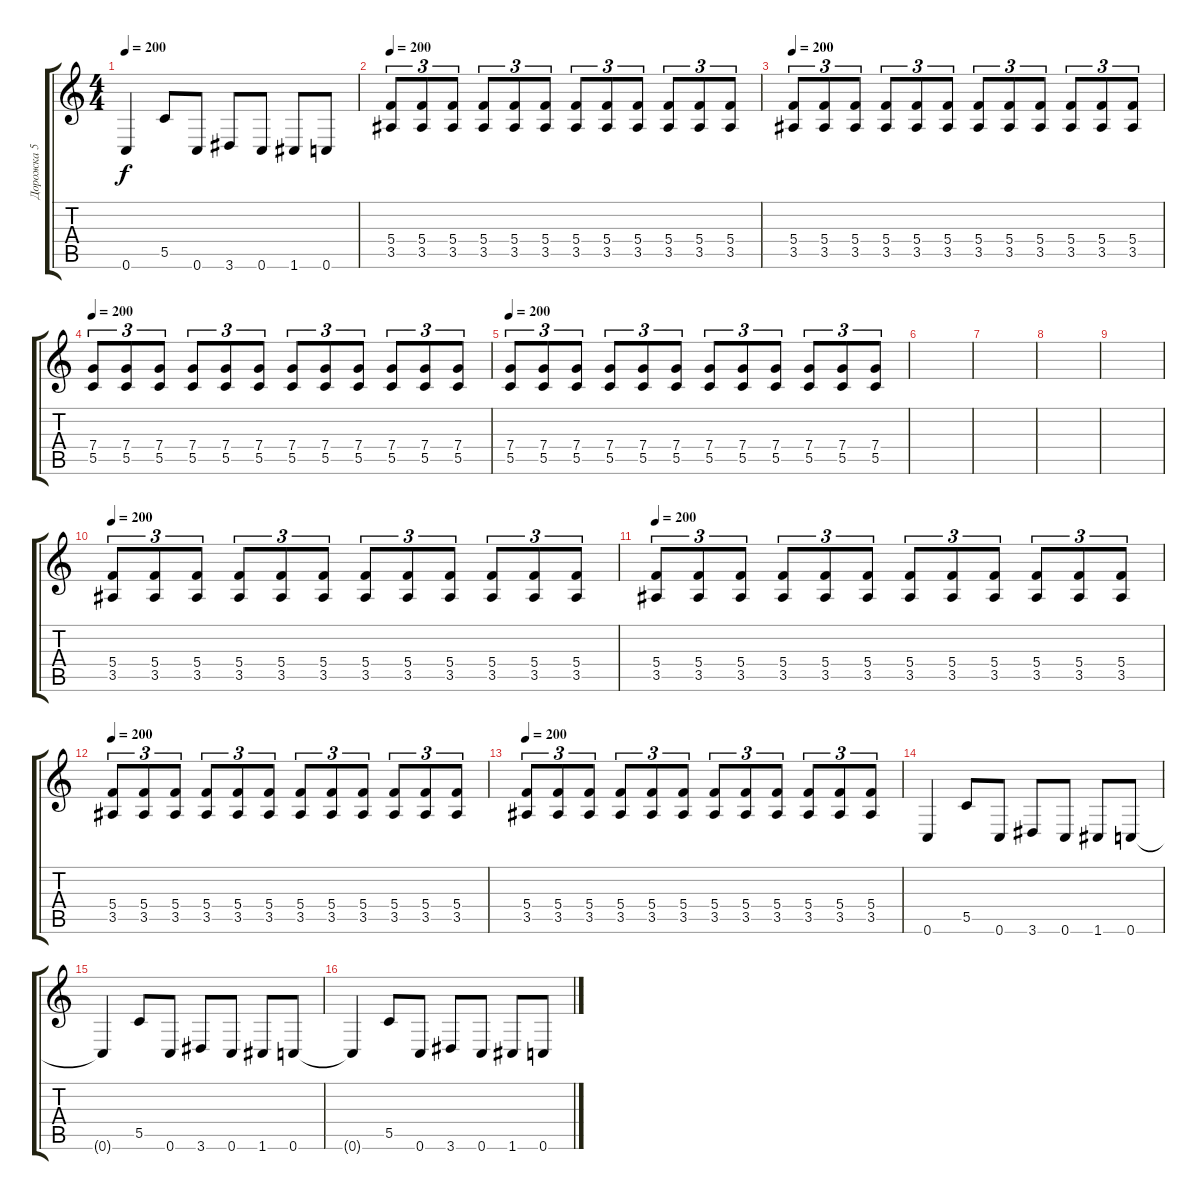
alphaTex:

\track ("Дорожка 5" "Дорожка 5") {instrument overdrivenguitar}
\staff {score tabs}
\tuning (D4 A3 F3 C3 G2 C2) {hide}
\ts (4 4)
\tempo 200
\clef g2
\ks c
0.6{t}.4{dy f} 5.5.8 0.6.8 3.6.8 0.6.8 1.6.8 0.6.8 |
\tempo 200
(5.4 3.5).8{tu (3 2)} (5.4 3.5).8{tu (3 2)} (5.4 3.5).8{tu (3 2)} (5.4 3.5).8{tu (3 2)} (5.4 3.5).8{tu (3 2)} (5.4 3.5).8{tu (3 2)} (5.4 3.5).8{tu (3 2)} (5.4 3.5).8{tu (3 2)} (5.4 3.5).8{tu (3 2)} (5.4 3.5).8{tu (3 2)} (5.4 3.5).8{tu (3 2)} (5.4 3.5).8{tu (3 2)} |
\tempo 200
(5.4 3.5).8{tu (3 2)} (5.4 3.5).8{tu (3 2)} (5.4 3.5).8{tu (3 2)} (5.4 3.5).8{tu (3 2)} (5.4 3.5).8{tu (3 2)} (5.4 3.5).8{tu (3 2)} (5.4 3.5).8{tu (3 2)} (5.4 3.5).8{tu (3 2)} (5.4 3.5).8{tu (3 2)} (5.4 3.5).8{tu (3 2)} (5.4 3.5).8{tu (3 2)} (5.4 3.5).8{tu (3 2)} |
\tempo 200
(7.4 5.5).8{tu (3 2)} (7.4 5.5).8{tu (3 2)} (7.4 5.5).8{tu (3 2)} (7.4 5.5).8{tu (3 2)} (7.4 5.5).8{tu (3 2)} (7.4 5.5).8{tu (3 2)} (7.4 5.5).8{tu (3 2)} (7.4 5.5).8{tu (3 2)} (7.4 5.5).8{tu (3 2)} (7.4 5.5).8{tu (3 2)} (7.4 5.5).8{tu (3 2)} (7.4 5.5).8{tu (3 2)} |
\tempo 200
(7.4 5.5).8{tu (3 2)} (7.4 5.5).8{tu (3 2)} (7.4 5.5).8{tu (3 2)} (7.4 5.5).8{tu (3 2)} (7.4 5.5).8{tu (3 2)} (7.4 5.5).8{tu (3 2)} (7.4 5.5).8{tu (3 2)} (7.4 5.5).8{tu (3 2)} (7.4 5.5).8{tu (3 2)} (7.4 5.5).8{tu (3 2)} (7.4 5.5).8{tu (3 2)} (7.4 5.5).8{tu (3 2)} |
|
|
|
|
\tempo 200
(5.4 3.5).8{tu (3 2)} (5.4 3.5).8{tu (3 2)} (5.4 3.5).8{tu (3 2)} (5.4 3.5).8{tu (3 2)} (5.4 3.5).8{tu (3 2)} (5.4 3.5).8{tu (3 2)} (5.4 3.5).8{tu (3 2)} (5.4 3.5).8{tu (3 2)} (5.4 3.5).8{tu (3 2)} (5.4 3.5).8{tu (3 2)} (5.4 3.5).8{tu (3 2)} (5.4 3.5).8{tu (3 2)} |
\tempo 200
(5.4 3.5).8{tu (3 2)} (5.4 3.5).8{tu (3 2)} (5.4 3.5).8{tu (3 2)} (5.4 3.5).8{tu (3 2)} (5.4 3.5).8{tu (3 2)} (5.4 3.5).8{tu (3 2)} (5.4 3.5).8{tu (3 2)} (5.4 3.5).8{tu (3 2)} (5.4 3.5).8{tu (3 2)} (5.4 3.5).8{tu (3 2)} (5.4 3.5).8{tu (3 2)} (5.4 3.5).8{tu (3 2)} |
\tempo 200
(5.4 3.5).8{tu (3 2)} (5.4 3.5).8{tu (3 2)} (5.4 3.5).8{tu (3 2)} (5.4 3.5).8{tu (3 2)} (5.4 3.5).8{tu (3 2)} (5.4 3.5).8{tu (3 2)} (5.4 3.5).8{tu (3 2)} (5.4 3.5).8{tu (3 2)} (5.4 3.5).8{tu (3 2)} (5.4 3.5).8{tu (3 2)} (5.4 3.5).8{tu (3 2)} (5.4 3.5).8{tu (3 2)} |
\tempo 200
(5.4 3.5).8{tu (3 2)} (5.4 3.5).8{tu (3 2)} (5.4 3.5).8{tu (3 2)} (5.4 3.5).8{tu (3 2)} (5.4 3.5).8{tu (3 2)} (5.4 3.5).8{tu (3 2)} (5.4 3.5).8{tu (3 2)} (5.4 3.5).8{tu (3 2)} (5.4 3.5).8{tu (3 2)} (5.4 3.5).8{tu (3 2)} (5.4 3.5).8{tu (3 2)} (5.4 3.5).8{tu (3 2)} |
0.6.4 5.5.8 0.6.8 3.6.8 0.6.8 1.6.8 0.6.8 |
0.6{t}.4 5.5.8 0.6.8 3.6.8 0.6.8 1.6.8 0.6.8 |
0.6{t}.4 5.5.8 0.6.8 3.6.8 0.6.8 1.6.8 0.6.8
